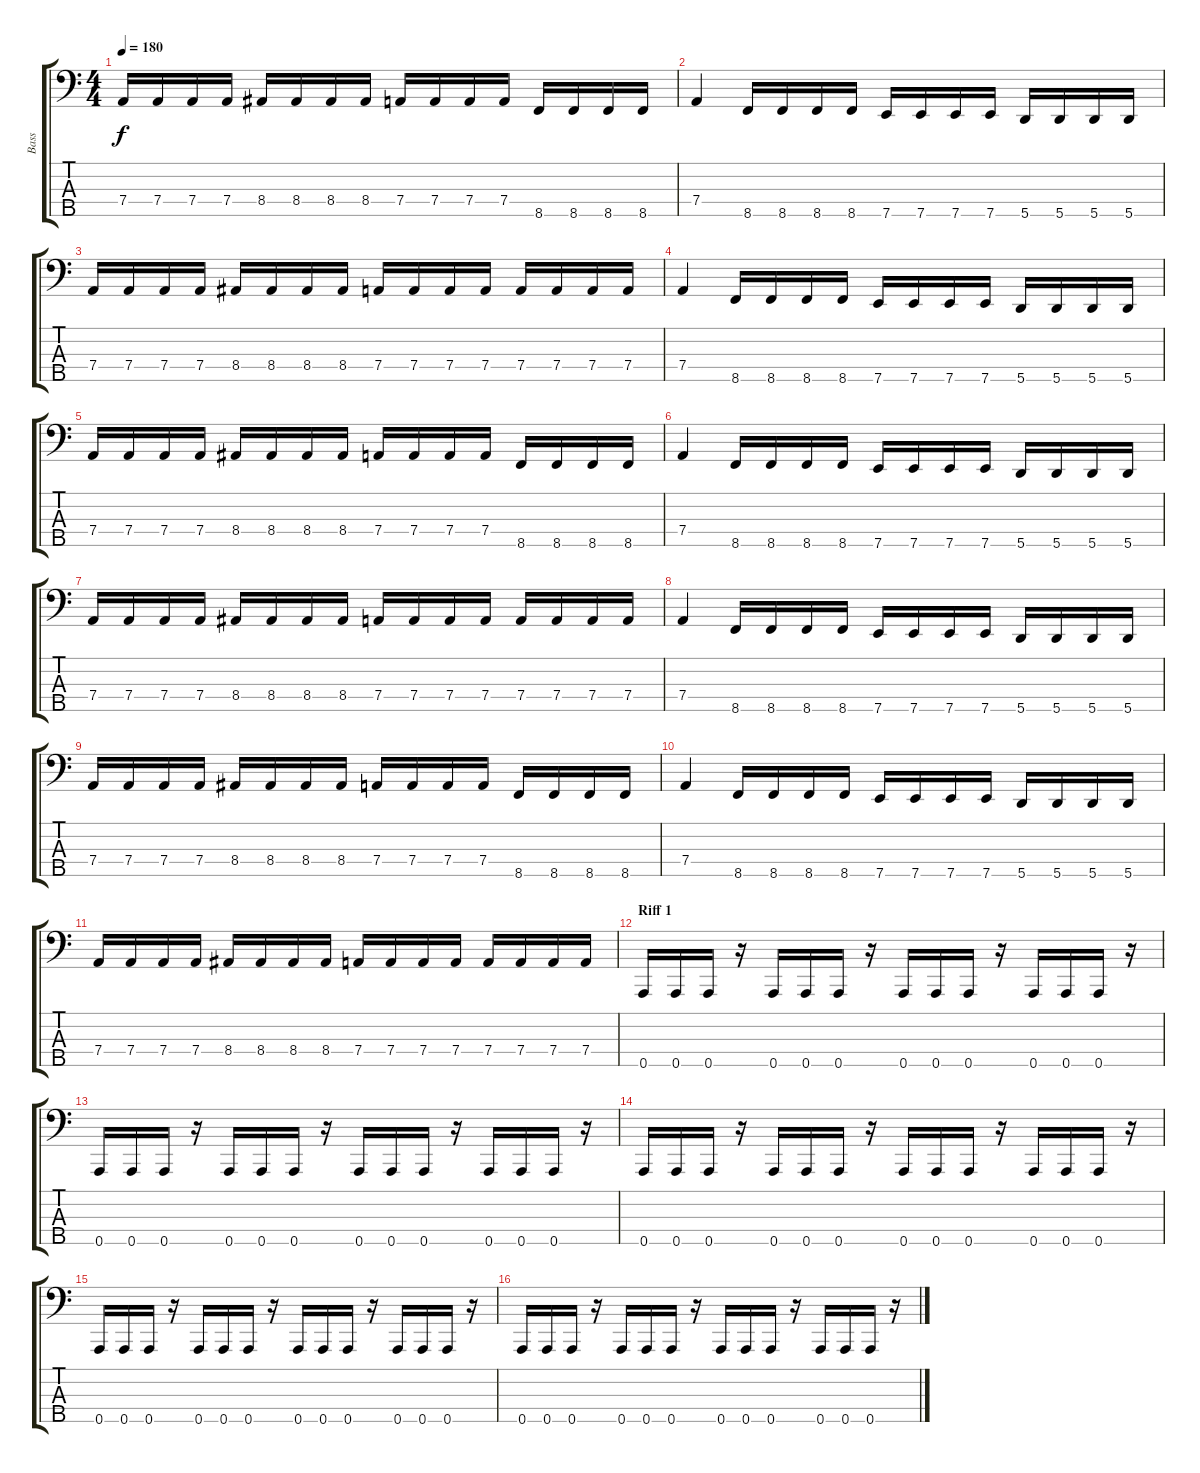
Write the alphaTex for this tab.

\track ("Bass" "Bass") {instrument electricbassfinger}
\staff {score tabs}
\tuning (F2 C2 G1 D1 A0) {hide}
\ts (4 4)
\tempo 180
\clef f4
\ks c
7.4.16{dy f} 7.4.16 7.4.16 7.4.16 8.4.16 8.4.16 8.4.16 8.4.16 7.4.16 7.4.16 7.4.16 7.4.16 8.5.16 8.5.16 8.5.16 8.5.16 |
7.4.4 8.5.16 8.5.16 8.5.16 8.5.16 7.5.16 7.5.16 7.5.16 7.5.16 5.5.16 5.5.16 5.5.16 5.5.16 |
7.4.16 7.4.16 7.4.16 7.4.16 8.4.16 8.4.16 8.4.16 8.4.16 7.4.16 7.4.16 7.4.16 7.4.16 7.4.16 7.4.16 7.4.16 7.4.16 |
7.4.4 8.5.16 8.5.16 8.5.16 8.5.16 7.5.16 7.5.16 7.5.16 7.5.16 5.5.16 5.5.16 5.5.16 5.5.16 |
7.4.16 7.4.16 7.4.16 7.4.16 8.4.16 8.4.16 8.4.16 8.4.16 7.4.16 7.4.16 7.4.16 7.4.16 8.5.16 8.5.16 8.5.16 8.5.16 |
7.4.4 8.5.16 8.5.16 8.5.16 8.5.16 7.5.16 7.5.16 7.5.16 7.5.16 5.5.16 5.5.16 5.5.16 5.5.16 |
7.4.16 7.4.16 7.4.16 7.4.16 8.4.16 8.4.16 8.4.16 8.4.16 7.4.16 7.4.16 7.4.16 7.4.16 7.4.16 7.4.16 7.4.16 7.4.16 |
7.4.4 8.5.16 8.5.16 8.5.16 8.5.16 7.5.16 7.5.16 7.5.16 7.5.16 5.5.16 5.5.16 5.5.16 5.5.16 |
7.4.16 7.4.16 7.4.16 7.4.16 8.4.16 8.4.16 8.4.16 8.4.16 7.4.16 7.4.16 7.4.16 7.4.16 8.5.16 8.5.16 8.5.16 8.5.16 |
7.4.4 8.5.16 8.5.16 8.5.16 8.5.16 7.5.16 7.5.16 7.5.16 7.5.16 5.5.16 5.5.16 5.5.16 5.5.16 |
7.4.16 7.4.16 7.4.16 7.4.16 8.4.16 8.4.16 8.4.16 8.4.16 7.4.16 7.4.16 7.4.16 7.4.16 7.4.16 7.4.16 7.4.16 7.4.16 |
\section ("" "Riff 1")
0.5.16 0.5.16 0.5.16 r.16 0.5.16 0.5.16 0.5.16 r.16 0.5.16 0.5.16 0.5.16 r.16 0.5.16 0.5.16 0.5.16 r.16 |
0.5.16 0.5.16 0.5.16 r.16 0.5.16 0.5.16 0.5.16 r.16 0.5.16 0.5.16 0.5.16 r.16 0.5.16 0.5.16 0.5.16 r.16 |
0.5.16 0.5.16 0.5.16 r.16 0.5.16 0.5.16 0.5.16 r.16 0.5.16 0.5.16 0.5.16 r.16 0.5.16 0.5.16 0.5.16 r.16 |
0.5.16 0.5.16 0.5.16 r.16 0.5.16 0.5.16 0.5.16 r.16 0.5.16 0.5.16 0.5.16 r.16 0.5.16 0.5.16 0.5.16 r.16 |
0.5.16 0.5.16 0.5.16 r.16 0.5.16 0.5.16 0.5.16 r.16 0.5.16 0.5.16 0.5.16 r.16 0.5.16 0.5.16 0.5.16 r.16
